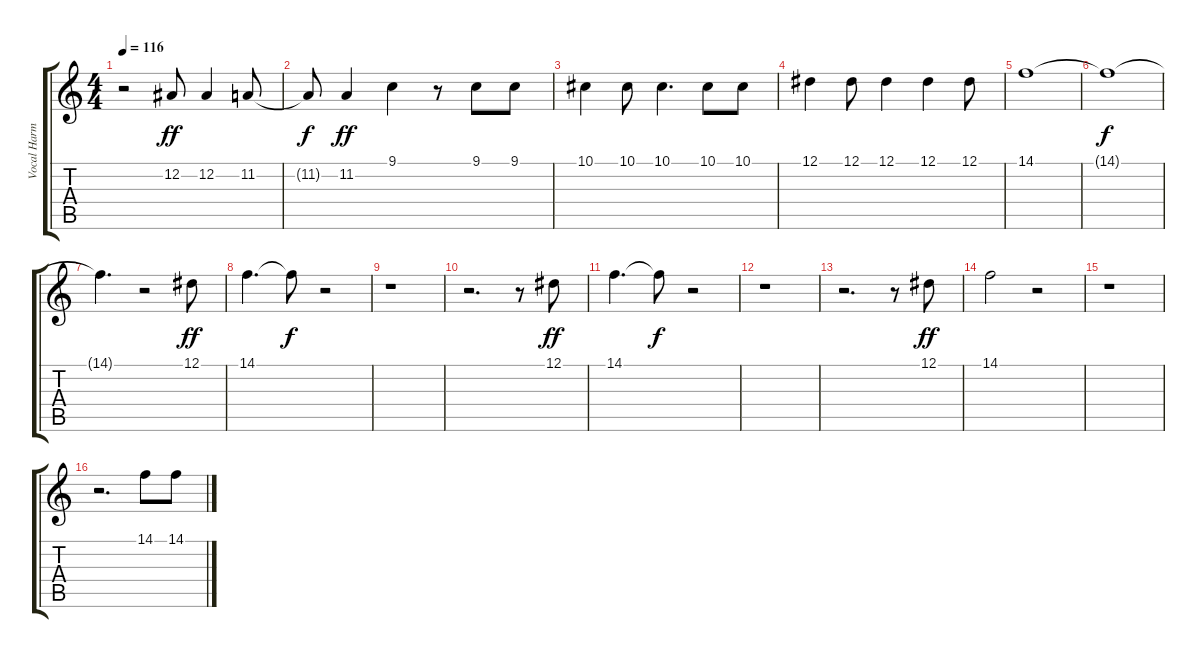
\track ("Vocal Harmony" "Vocal Harm") {instrument choiraahs}
\staff {score tabs}
\tuning (Eb4 Bb3 Gb3 Db3 Ab2 Eb2) {hide}
\ts (4 4)
\tempo 116
\clef g2
\ks c
r.2{dy f} 12.2.8{dy ff} 12.2.4 11.2.8 |
11.2{t}.8{dy f} 11.2.4{dy ff} 9.1.4 r.8 9.1.8 9.1.8 |
10.1.4 10.1.8 10.1.4{d} 10.1.8 10.1.8 |
12.1.4 12.1.8 12.1.4 12.1.4 12.1.8 |
14.1.1 |
14.1{t}.1{dy f} |
14.1{t}.4{d} r.2 12.1.8{dy ff} |
14.1.4{d} 14.1{t}.8{dy f} r.2 |
r.1 |
r.2{d} r.8 12.1.8{dy ff} |
14.1.4{d} 14.1{t}.8{dy f} r.2 |
r.1 |
r.2{d} r.8 12.1.8{dy ff} |
14.1.2 r.2 |
r.1 |
r.2{d} 14.1.8 14.1.8
